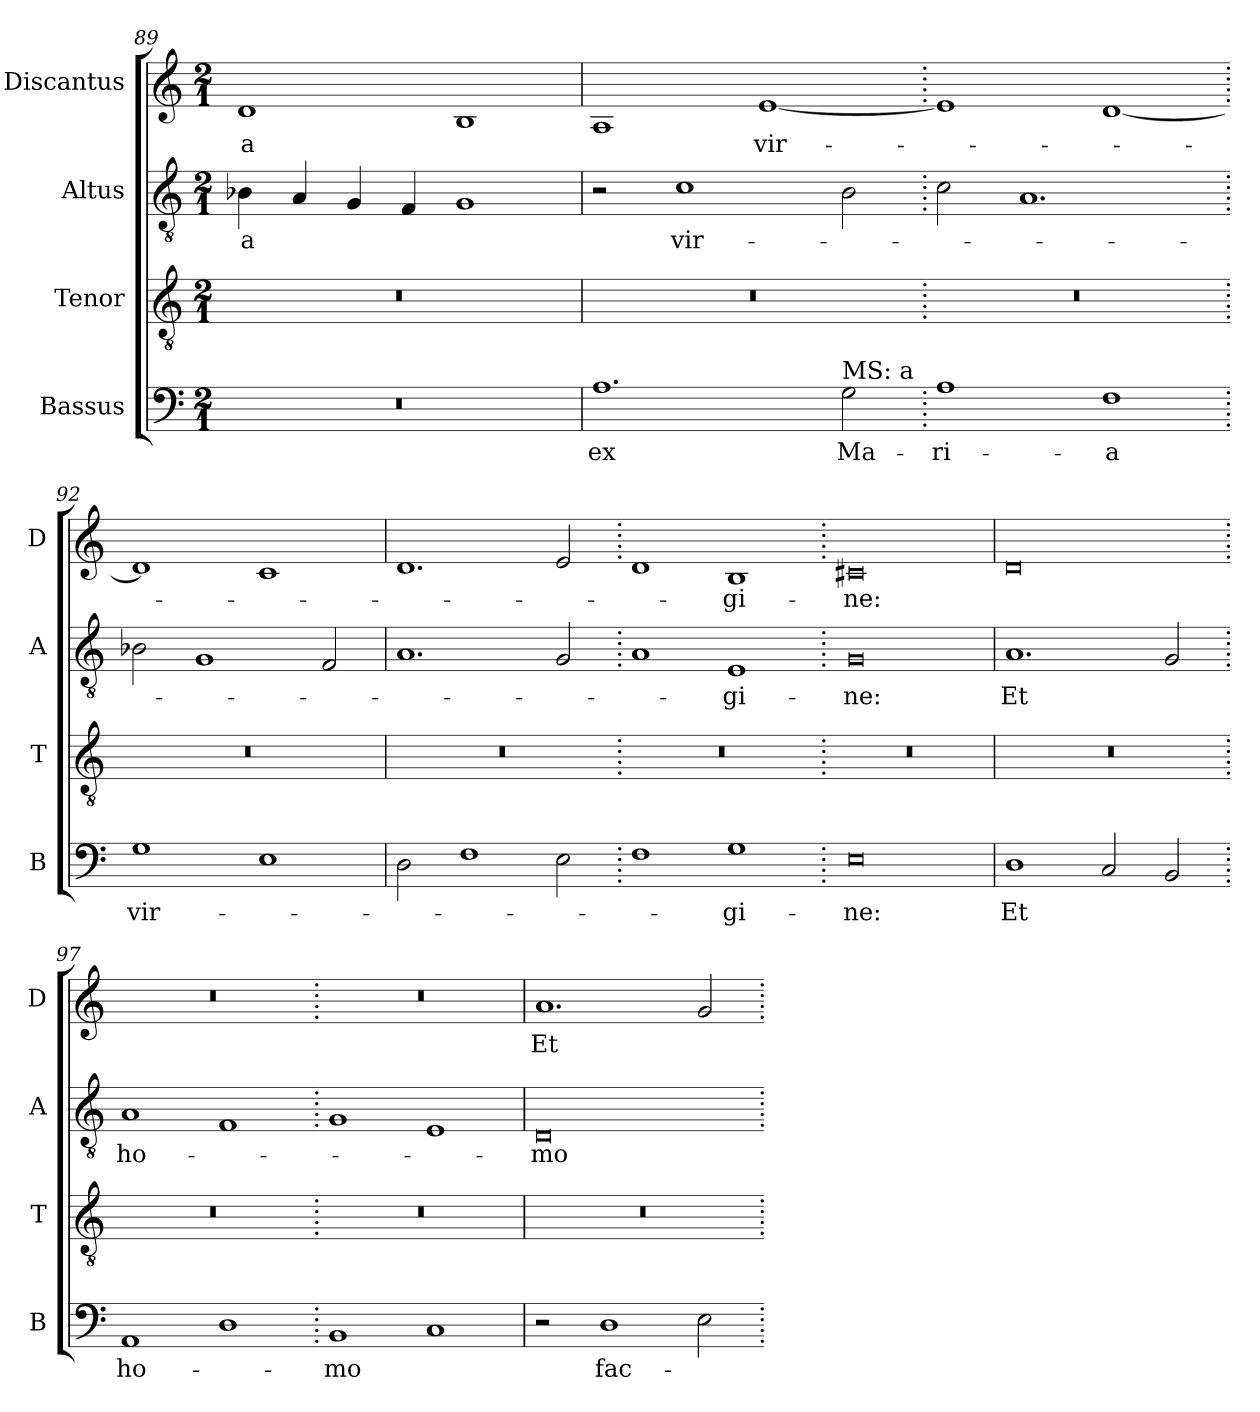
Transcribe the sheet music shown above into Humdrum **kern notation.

**kern	**text	**kern	**kern	**text	**kern	**text
*part4	*part4	*part3	*part2	*part2	*part1	*part1
*staff4	*staff4	*staff3	*staff2	*staff2	*staff1	*staff1
*I"Bassus	*	*I"Tenor	*I"Altus	*	*I"Discantus	*
*I'B	*	*I'T	*I'A	*	*I'D	*
*clefF4	*	*clefGv2	*clefGv2	*	*clefG2	*
*k[]	*	*k[]	*k[]	*	*k[]	*
*M2/1	*	*M2/1	*M2/1	*	*M2/1	*
=89	=89	=89	=89	=89	=89	=89
0r	.	0r	4B-X	-a	1d	-a
.	.	.	4A	.	.	.
.	.	.	4G	.	.	.
.	.	.	4F	.	.	.
.	.	.	1G	.	1B	.
=90	=90	=90	=90	=90	=90	=90
1.A	ex	0r	2r	.	1A	.
.	.	.	1c	vir-	.	.
.	.	.	.	.	[1e	vir-
!LO:TX:a:t=MS&colon; a	!	!	!	!	!	!
2G	Ma-	.	2B	.	.	.
=91.	=91.	=91.	=91.	=91.	=91.	=91.
1A	-ri-	0r	2c	.	1e]	.
.	.	.	1.A	.	.	.
1F	-a	.	.	.	[1d	.
=92.	=92.	=92.	=92.	=92.	=92.	=92.
1G	vir-	0r	2B-X	.	1d]	.
.	.	.	1G	.	.	.
1E	.	.	.	.	1c	.
.	.	.	2F	.	.	.
=93	=93	=93	=93	=93	=93	=93
2D	.	0r	1.A	.	1.d	.
1F	.	.	.	.	.	.
2E	.	.	2G	.	2e	.
=94.	=94.	=94.	=94.	=94.	=94.	=94.
1F	.	0r	1A	.	1d	.
1G	-gi-	.	1E	-gi-	1B	-gi-
=95.	=95.	=95.	=95.	=95.	=95.	=95.
0E	-ne:	0r	0G	-ne:	0c#X	-ne:
=96	=96	=96	=96	=96	=96	=96
1D	Et	0r	1.A	Et	0d	.
2C	.	.	.	.	.	.
2BB	.	.	2G	.	.	.
=97.	=97.	=97.	=97.	=97.	=97.	=97.
1AA	ho-	0r	1A	ho-	0r	.
1D	.	.	1F	.	.	.
=98.	=98.	=98.	=98.	=98.	=98.	=98.
1BB	-mo	0r	1G	.	0r	.
1C	.	.	1E	.	.	.
=99	=99	=99	=99	=99	=99	=99
2r	.	0r	0D	-mo	1.a	Et
1D	fac-	.	.	.	.	.
2E	.	.	.	.	2g	.
=.	=.	=.	=.	=.	=.	=.
*-	*-	*-	*-	*-	*-	*-
